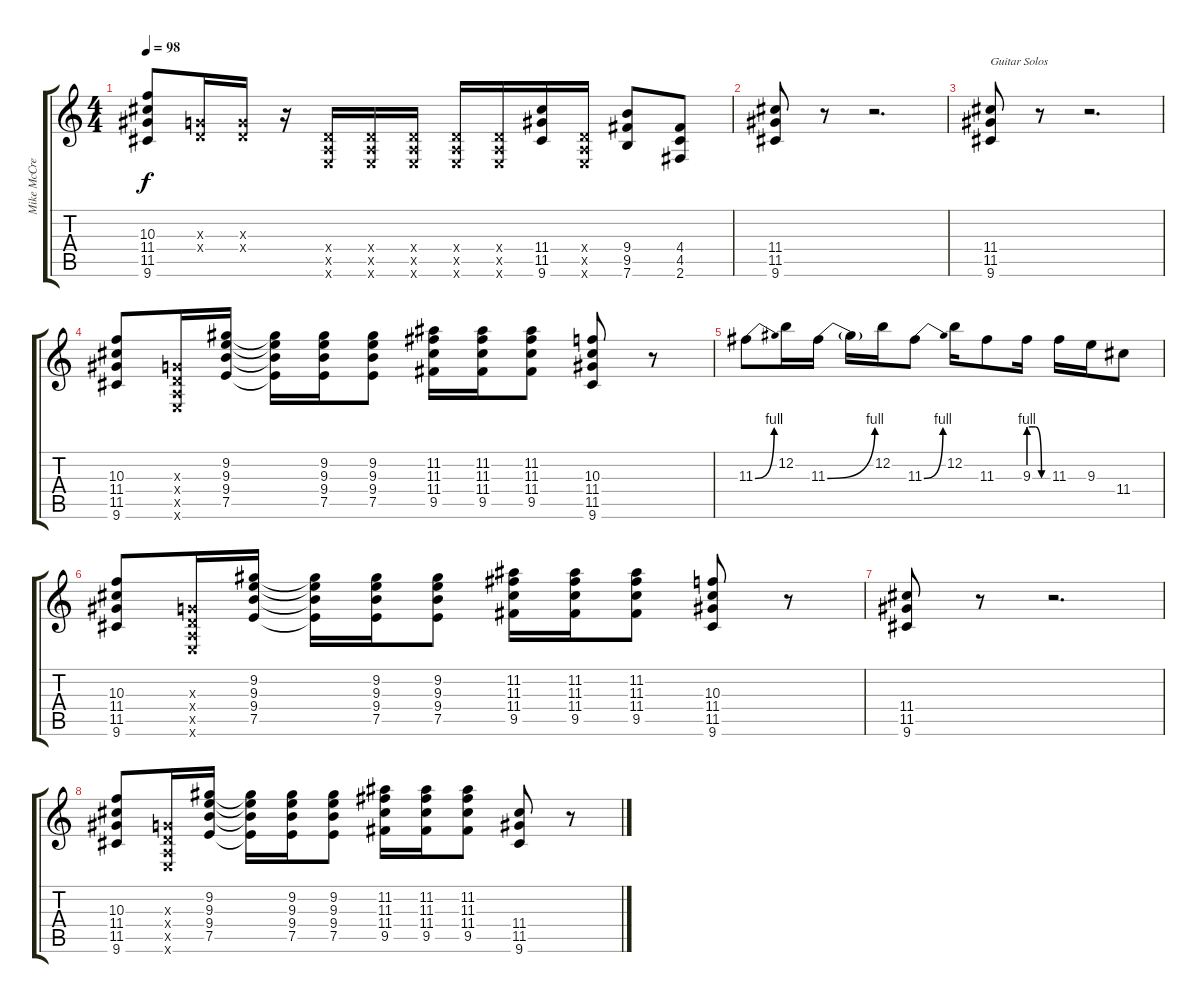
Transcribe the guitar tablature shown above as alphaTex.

\track ("Mike McCready" "Mike McCre") {instrument distortionguitar}
\staff {score tabs}
\tuning (E4 B3 G3 D3 A2 E2) {hide}
\ts (4 4)
\tempo 98
\clef g2
\ks c
(10.3 11.4 11.5 9.6).8{dy f} (0.3{x} 0.4{x}).16 (0.3{x} 0.4{x}).16 r.16 (0.4{x} 0.5{x} 0.6{x}).16 (0.4{x} 0.5{x} 0.6{x}).16 (0.4{x} 0.5{x} 0.6{x}).16 (0.4{x} 0.5{x} 0.6{x}).16 (0.4{x} 0.5{x} 0.6{x}).16 (11.4 11.5 9.6).16 (0.4{x} 0.5{x} 0.6{x}).16 (9.4 9.5 7.6).8 (4.4 4.5 2.6).8 |
(11.4 11.5 9.6).8 r.8 r.2{d} |
(11.4 11.5 9.6).8{txt "Guitar Solos"} r.8 r.2{d} |
(10.3 11.4 11.5 9.6).8 (0.3{x} 0.4{x} 0.5{x} 0.6{x}).16 (9.2 9.3 9.4 7.5).16 (9.2{t} 9.3{t} 9.4{t} 7.5{t}).16 (9.2 9.3 9.4 7.5).16 (9.2 9.3 9.4 7.5).8 (11.2 11.3 11.4 9.5).16 (11.2 11.3 11.4 9.5).16 (11.2 11.3 11.4 9.5).8 (10.3 11.4 11.5 9.6).8 r.8 |
11.3{be (bend 0 0 60 4)}.8 12.2.16 11.3{be (bend 0 0 60 4)}.16 11.3{t}.16 12.2.16 11.3{be (bend 0 0 60 4)}.8 12.2.16 11.3.8 9.3{be (custom 0 4 20 4 40 0 60 0)}.16 11.3.16 9.3.16 11.4.8 |
(10.3 11.4 11.5 9.6).8 (0.3{x} 0.4{x} 0.5{x} 0.6{x}).16 (9.2 9.3 9.4 7.5).16 (9.2{t} 9.3{t} 9.4{t} 7.5{t}).16 (9.2 9.3 9.4 7.5).16 (9.2 9.3 9.4 7.5).8 (11.2 11.3 11.4 9.5).16 (11.2 11.3 11.4 9.5).16 (11.2 11.3 11.4 9.5).8 (10.3 11.4 11.5 9.6).8 r.8 |
(11.4 11.5 9.6).8 r.8 r.2{d} |
(10.3 11.4 11.5 9.6).8 (0.3{x} 0.4{x} 0.5{x} 0.6{x}).16 (9.2 9.3 9.4 7.5).16 (9.2{t} 9.3{t} 9.4{t} 7.5{t}).16 (9.2 9.3 9.4 7.5).16 (9.2 9.3 9.4 7.5).8 (11.2 11.3 11.4 9.5).16 (11.2 11.3 11.4 9.5).16 (11.2 11.3 11.4 9.5).8 (11.4 11.5 9.6).8 r.8
